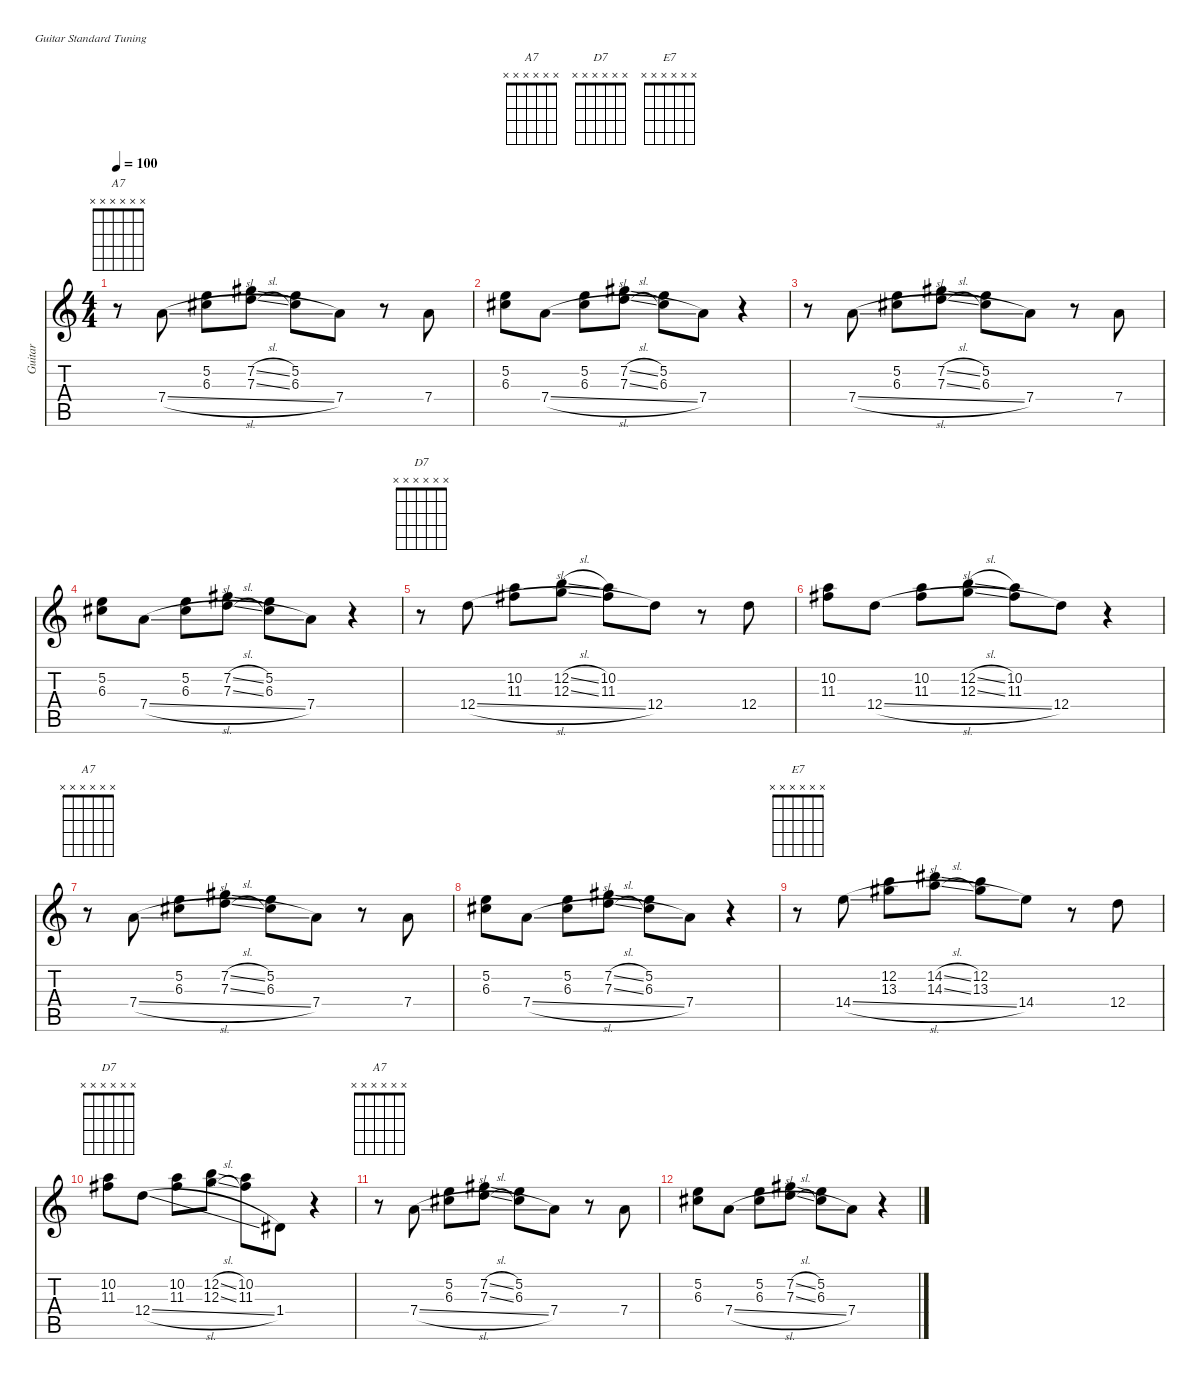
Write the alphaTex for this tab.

\defaultSystemsLayout 4
\hideDynamics
\bracketExtendMode nobrackets
\otherSystemsTrackNameOrientation horizontal
\chordDiagramsInScore
\track ("Clean Guitar" "Guitar") {instrument electricguitarclean}
\staff {score tabs}
\tuning (E4 B3 G3 D3 A2 E2)
\chord ("A7" x x x x x x)
\chord ("D7" x x x x x x)
\chord ("E7" x x x x x x)
\ts (4 4)
\tempo 100
\clef g2
\ks c
r.8{ch "A7" dy mf instrument electricguitarclean beam Down} 7.4{sl}.8{beam Up} (6.3{acc #} 5.2).8{beam Down} (7.2{sl acc #} 7.3{sl}).8{beam Down} (6.3{acc #} 5.2).8{beam Down} 7.4.8{beam Down} r.8{beam Down} 7.4.8{beam Up} |
(6.3{acc #} 5.2).8{beam Down} 7.4{sl}.8{beam Down} (6.3{acc #} 5.2).8{beam Down} (7.2{sl acc #} 7.3{sl}).8{beam Down} (6.3{acc #} 5.2).8{beam Down} 7.4.8{beam Down} r.4{beam Down} |
r.8{beam Down} 7.4{sl}.8{beam Up} (6.3{acc #} 5.2).8{beam Down} (7.2{sl acc #} 7.3{sl}).8{beam Down} (6.3{acc #} 5.2).8{beam Down} 7.4.8{beam Down} r.8{beam Down} 7.4.8{beam Up} |
(6.3{acc #} 5.2).8{beam Down} 7.4{sl}.8{beam Down} (6.3{acc #} 5.2).8{beam Down} (7.2{sl acc #} 7.3{sl}).8{beam Down} (6.3{acc #} 5.2).8{beam Down} 7.4.8{beam Down} r.4{beam Down} |
r.8{ch "D7" beam Down} 12.4{sl}.8{beam Down} (11.3{acc #} 10.2).8{beam Down} (12.3{sl} 12.2{sl}).8{beam Down} (11.3{acc #} 10.2).8{beam Down} 12.4.8{beam Down} r.8{beam Down} 12.4.8{beam Down} |
(11.3{acc #} 10.2).8{beam Down} 12.4{sl}.8{beam Down} (10.2 11.3{acc #}).8{beam Down} (12.3{sl} 12.2{sl}).8{beam Down} (10.2 11.3{acc #}).8{beam Down} 12.4.8{beam Down} r.4{beam Down} |
r.8{ch "A7" beam Down} 7.4{sl}.8{beam Up} (6.3{acc #} 5.2).8{beam Down} (7.2{sl acc #} 7.3{sl}).8{beam Down} (6.3{acc #} 5.2).8{beam Down} 7.4.8{beam Down} r.8{beam Down} 7.4.8{beam Up} |
(6.3{acc #} 5.2).8{beam Down} 7.4{sl}.8{beam Down} (6.3{acc #} 5.2).8{beam Down} (7.2{sl acc #} 7.3{sl}).8{beam Down} (6.3{acc #} 5.2).8{beam Down} 7.4.8{beam Down} r.4{beam Down} |
r.8{ch "E7" beam Down} 14.4{sl}.8{beam Down} (13.3{acc #} 12.2).8{beam Down} (14.2{sl acc #} 14.3{sl}).8{beam Down} (13.3{acc #} 12.2).8{beam Down} 14.4.8{beam Down} r.8{beam Down} 12.4.8{beam Down} |
(11.3{acc #} 10.2).8{ch "D7" beam Down} 12.4{sl}.8{beam Down} (11.3{acc #} 10.2).8{beam Down} (12.2{sl} 12.3{sl}).8{beam Down} (11.3{acc #} 10.2).8{beam Down} 1.4{acc #}.8{beam Down} r.4{beam Down} |
r.8{ch "A7" beam Down} 7.4{sl}.8{beam Up} (6.3{acc #} 5.2).8{beam Down} (7.2{sl acc #} 7.3{sl}).8{beam Down} (6.3{acc #} 5.2).8{beam Down} 7.4.8{beam Down} r.8{beam Down} 7.4.8{beam Up} |
(6.3{acc #} 5.2).8{beam Down} 7.4{sl}.8{beam Down} (6.3{acc #} 5.2).8{beam Down} (7.2{sl acc #} 7.3{sl}).8{beam Down} (6.3{acc #} 5.2).8{beam Down} 7.4.8{beam Down} r.4{beam Down}
